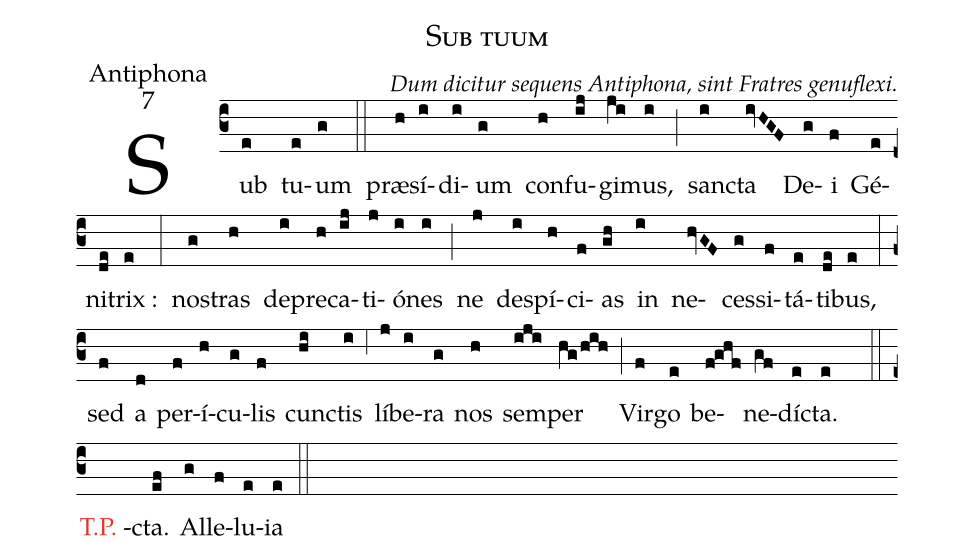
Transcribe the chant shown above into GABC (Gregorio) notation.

name:Sub tuum;
office-part:Antiphona;
mode:7;
commentary:Dum dicitur sequens Antiphona, sint Fratres genuflexi.;
%%
(c3)
Sub(e) tu(e)um(g) (::) præ(h)sí(i)di(i)um(g) con(h)fu(ij)gi(ji)mus,(i) (;) san(i)cta(ivHGF) De(g)i(f) Gé(e)ni(de)trix :(e) (:)  no(g)stras(h) de(i)pre(h)ca(ij)ti(j)ó(i)nes(i) (;) ne(j) de(i)spí(h)ci(f)as(gh) in(i) ne(hvGF)ces(g)si(f)tá(e)ti(de)bus,(e) (:)  sed(f) a(d) per(f)í(h)cu(g)lis(f) cun(hi)ctis(i) (;6) lí(j)be(i)ra(g) nos(h) sem(iji)per(hg/hih) (;) Vir(f)go(e) be(f!ghf)ne(gf)dí(e)cta.(e) (::) <c>T.P.</c> -cta.(ef) Al(g)le(f)lu(e)ia(e) (::)
